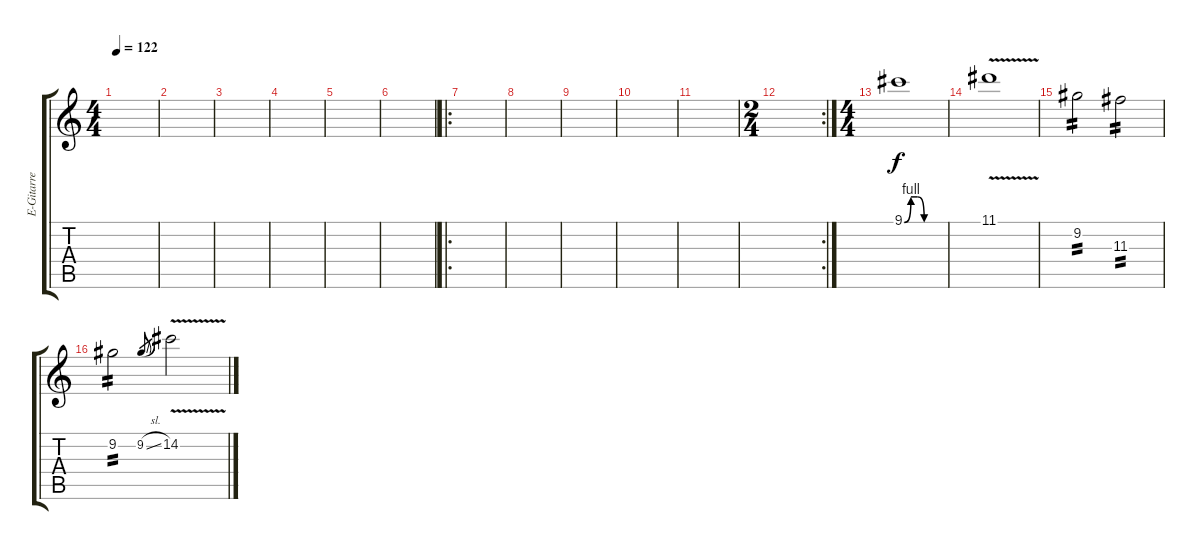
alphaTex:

\track ("E-Gitarre" "E-Gitarre") {instrument distortionguitar}
\staff {score tabs}
\tuning (E4 B3 G3 D3 A2 E2) {hide}
\ts (4 4)
\tempo 122
\clef g2
\ks c
|
|
|
|
|
|
\ro
|
|
|
|
|
\rc 2
\ts (2 4)
|
\ts (4 4)
9.1{be (custom 0 0 10 4 20 4 30 0 60 0)}.1 |
11.1{v}.1 |
9.2.2{tp 2} 11.3.2{tp 2} |
9.2.2{tp 2} 9.2{sl}.8{gr} 14.2{v}.2
